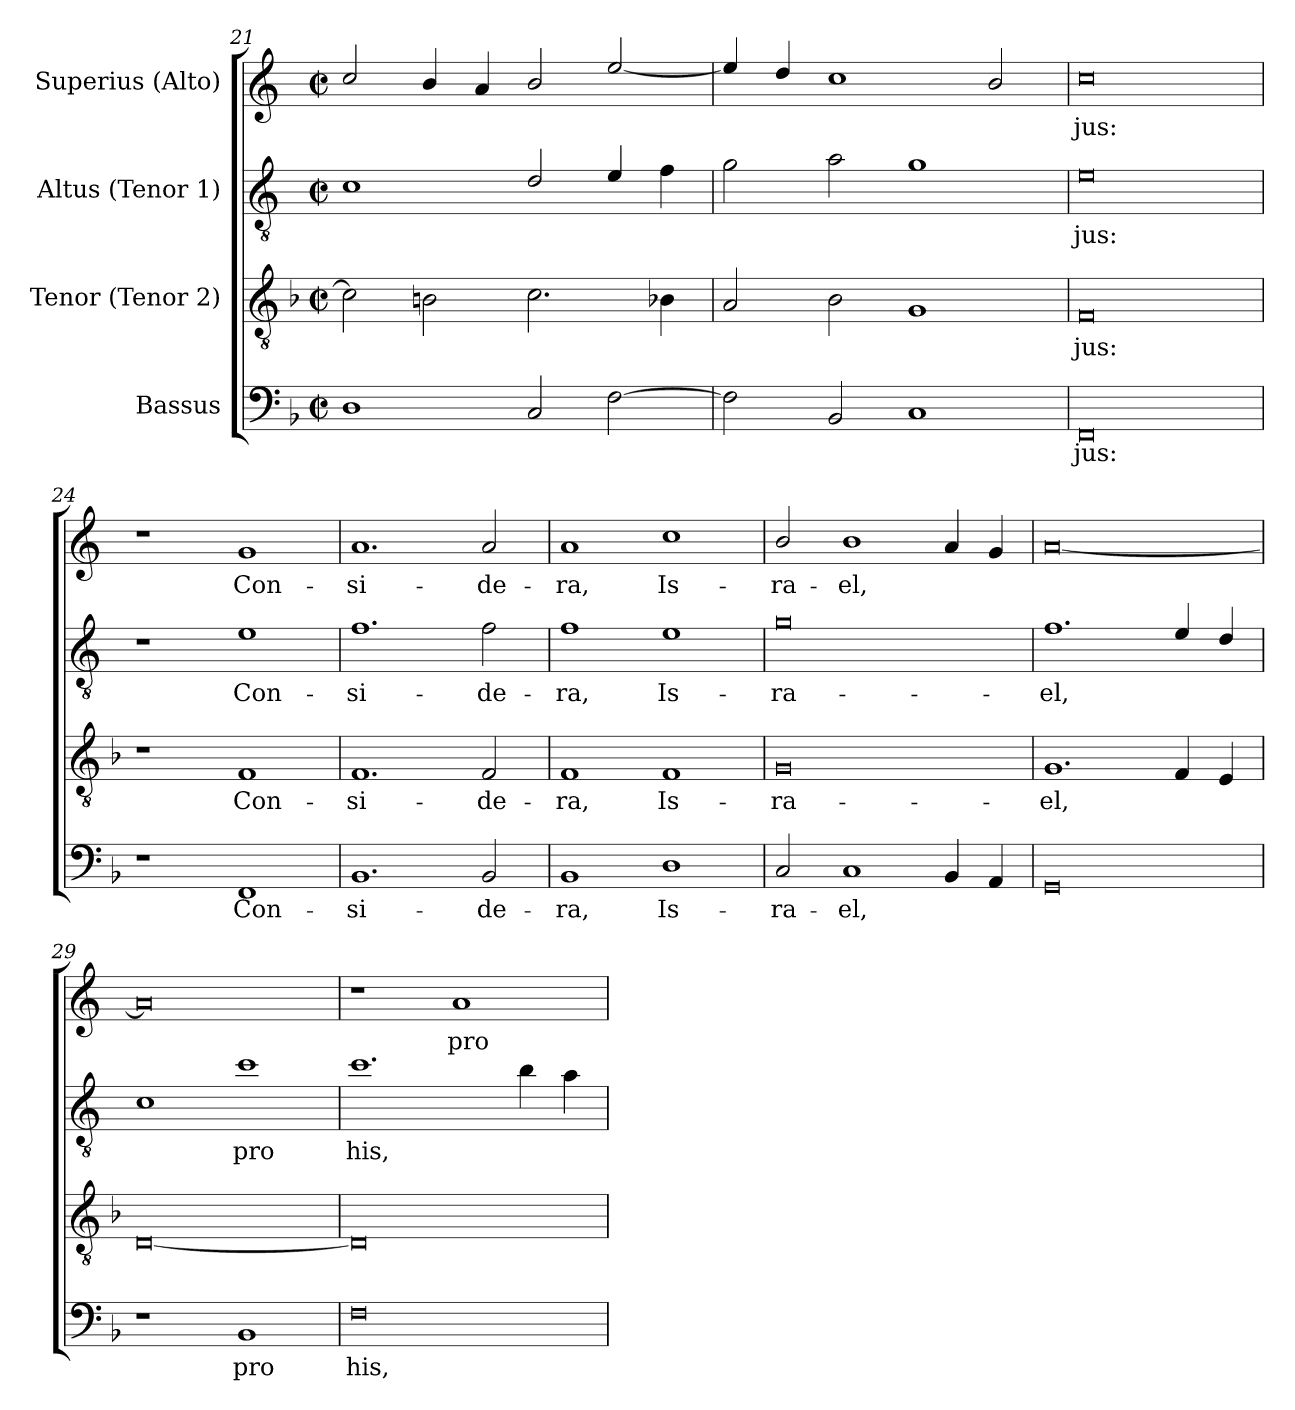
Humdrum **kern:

**kern	**text	**kern	**text	**kern	**text	**kern	**text
*part4	*part4	*part3	*part3	*part2	*part2	*part1	*part1
*staff4	*staff4	*staff3	*staff3	*staff2	*staff2	*staff1	*staff1
*I"Bassus	*	*I"Tenor (Tenor 2)	*	*I"Altus (Tenor 1)	*	*I"Superius (Alto)	*
*clefF4	*	*clefGv2	*	*clefGv2	*	*clefG2	*
*	*	*	*	*ITrd4c7	*	*ITrd4c7	*
*k[b-]	*	*k[b-]	*	*k[b-]	*	*k[b-]	*
*F:	*	*F:	*	*F:	*	*F:	*
*M2/2	*	*M2/2	*	*M2/2	*	*M2/2	*
*met(c|)	*	*met(c|)	*	*met(c|)	*	*met(c|)	*
=21	=21	=21	=21	=21	=21	=21	=21
1D	.	2c\]	.	1F	.	2f/	.
.	.	2Bn\	.	.	.	4e/	.
.	.	.	.	.	.	4d/	.
2C/	.	2.c\	.	2G/	.	2e/	.
[2F\	.	.	.	4A/	.	[2a/	.
.	.	4B-X\	.	4B-\	.	.	.
=22	=22	=22	=22	=22	=22	=22	=22
2F\]	.	2A/	.	2c\	.	4a/]	.
.	.	.	.	.	.	4g/	.
2BB-/	.	2B-\	.	2d\	.	1f	.
1C	.	1G	.	1c	.	.	.
.	.	.	.	.	.	2e/	.
=23	=23	=23	=23	=23	=23	=23	=23
!	!LO:LY:b	!	!LO:LY:b	!	!LO:LY:b	!	!LO:LY:b
0FF	-jus:	0F	-jus:	0A	-jus:	0f	-jus:
=24	=24	=24	=24	=24	=24	=24	=24
1r	.	1r	.	1r	.	1r	.
!	!LO:LY:b	!	!LO:LY:b	!	!LO:LY:b	!	!LO:LY:b
1FF	Con-	1F	Con-	1A	Con-	1c	Con-
!!LO:LB:g=z
=25	=25	=25	=25	=25	=25	=25	=25
!	!LO:LY:b	!	!LO:LY:b	!	!LO:LY:b	!	!LO:LY:b
1.BB-	-si-	1.F	-si-	1.B-	-si-	1.d	-si-
!	!LO:LY:b	!	!LO:LY:b	!	!LO:LY:b	!	!LO:LY:b
2BB-/	-de-	2F/	-de-	2B-\	-de-	2d/	-de-
=26	=26	=26	=26	=26	=26	=26	=26
!	!LO:LY:b	!	!LO:LY:b	!	!LO:LY:b	!	!LO:LY:b
1BB-	-ra,	1F	-ra,	1B-	-ra,	1d	-ra,
!	!LO:LY:b	!	!LO:LY:b	!	!LO:LY:b	!	!LO:LY:b
1D	Is-	1F	Is-	1A	Is-	1f	Is-
=27	=27	=27	=27	=27	=27	=27	=27
!	!LO:LY:b	!	!LO:LY:b	!	!LO:LY:b	!	!LO:LY:b
2C/	-ra-	0G	-ra-	0c	-ra-	2e/	-ra-
!	!LO:LY:b	!	!	!	!	!	!LO:LY:b
1C	-el,	.	.	.	.	1e	-el,
4BB-/	.	.	.	.	.	4d/	.
4AA/	.	.	.	.	.	4c/	.
=28	=28	=28	=28	=28	=28	=28	=28
!	!	!	!LO:LY:b	!	!LO:LY:b	!	!
0GG	.	1.G	-el,	1.B-	-el,	[0d	.
.	.	4F/	.	4A/	.	.	.
.	.	4E/	.	4G/	.	.	.
=29	=29	=29	=29	=29	=29	=29	=29
1r	.	[0D	.	1F	.	0d]	.
!	!LO:LY:b	!	!	!	!LO:LY:b	!	!
1BB-	pro	.	.	1f	pro	.	.
=30	=30	=30	=30	=30	=30	=30	=30
!	!LO:LY:b	!	!	!	!LO:LY:b	!	!
0F	his,	0D]	.	1.f	his,	1r	.
!	!	!	!	!	!	!	!LO:LY:b
.	.	.	.	.	.	1d	pro
.	.	.	.	4e\	.	.	.
.	.	.	.	4d\	.	.	.
=	=	=	=	=	=	=	=
*-	*-	*-	*-	*-	*-	*-	*-
